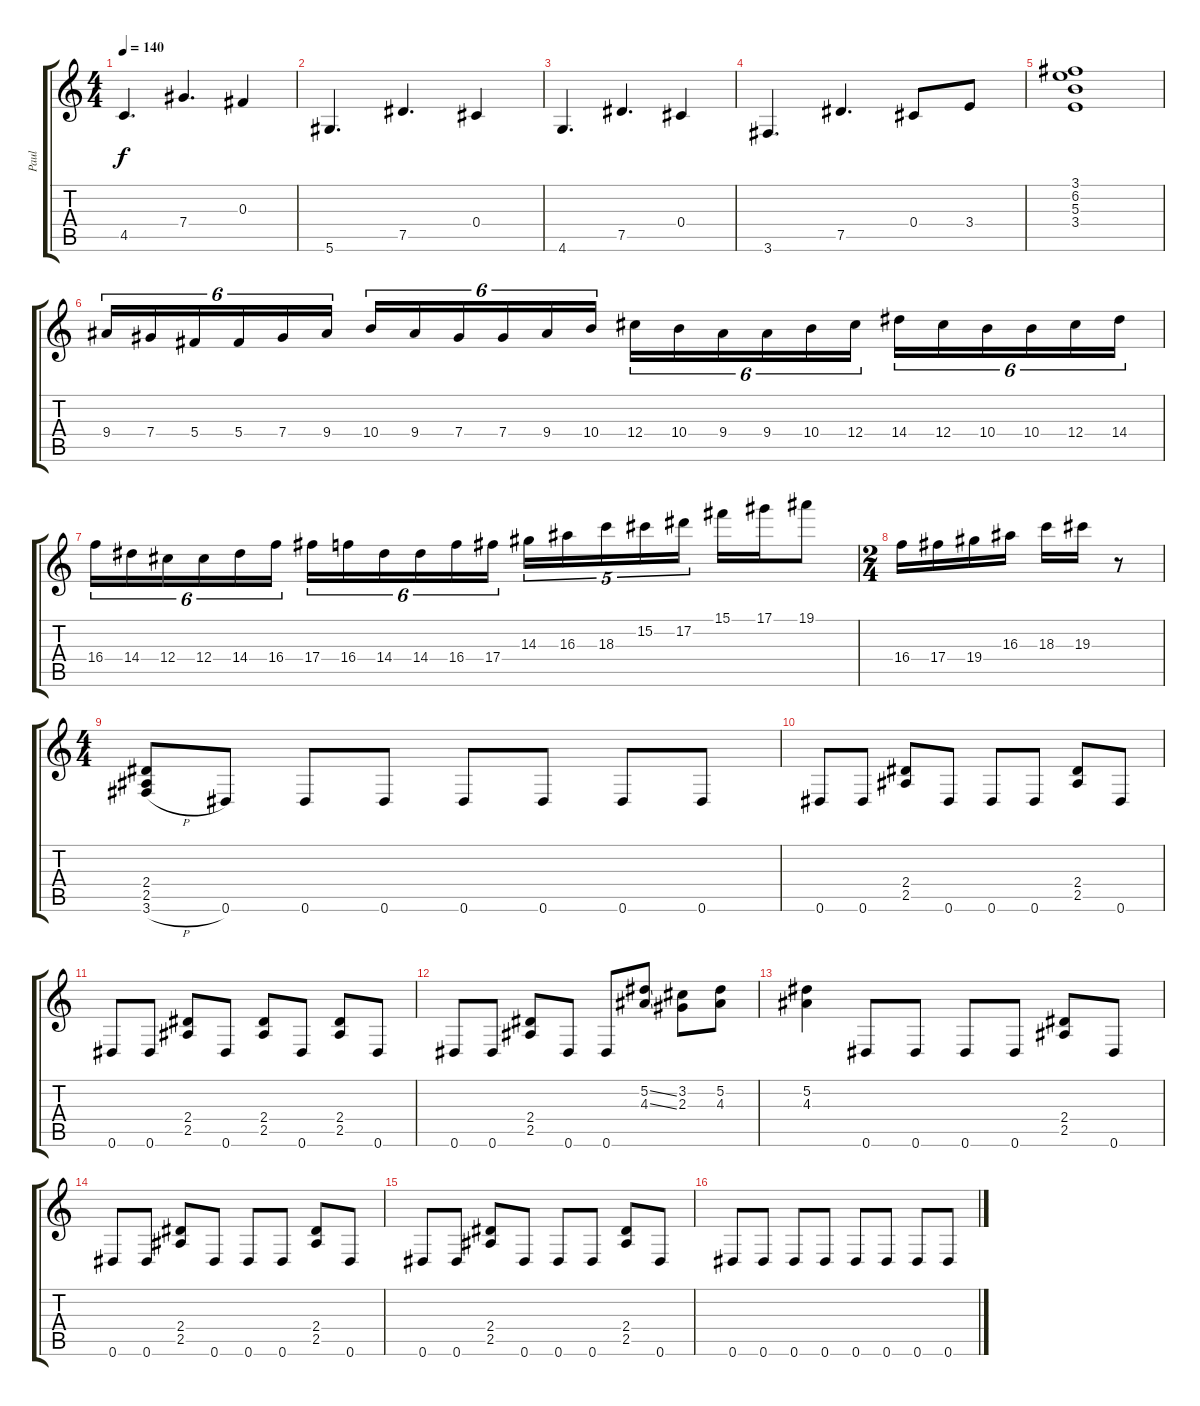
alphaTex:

\track ("Paul" "Paul") {instrument distortionguitar}
\staff {score tabs}
\tuning (Eb4 Bb3 Gb3 Db3 Ab2 Eb2) {hide}
\ts (4 4)
\tempo 140
\clef g2
\ks c
4.5.4{d dy f} 7.4.4{d} 0.3.4 |
5.6.4{d} 7.5.4{d} 0.4.4 |
4.6.4{d} 7.5.4{d} 0.4.4 |
3.6.4{d} 7.5.4{d} 0.4.8 3.4.8 |
(3.1 6.2 5.3 3.4).1 |
9.4.16{tu (6 4)} 7.4.16{tu (6 4)} 5.4.16{tu (6 4)} 5.4.16{tu (6 4)} 7.4.16{tu (6 4)} 9.4.16{tu (6 4)} 10.4.16{tu (6 4)} 9.4.16{tu (6 4)} 7.4.16{tu (6 4)} 7.4.16{tu (6 4)} 9.4.16{tu (6 4)} 10.4.16{tu (6 4)} 12.4.16{tu (6 4)} 10.4.16{tu (6 4)} 9.4.16{tu (6 4)} 9.4.16{tu (6 4)} 10.4.16{tu (6 4)} 12.4.16{tu (6 4)} 14.4.16{tu (6 4)} 12.4.16{tu (6 4)} 10.4.16{tu (6 4)} 10.4.16{tu (6 4)} 12.4.16{tu (6 4)} 14.4.16{tu (6 4)} |
16.4.16{tu (6 4)} 14.4.16{tu (6 4)} 12.4.16{tu (6 4)} 12.4.16{tu (6 4)} 14.4.16{tu (6 4)} 16.4.16{tu (6 4)} 17.4.16{tu (6 4)} 16.4.16{tu (6 4)} 14.4.16{tu (6 4)} 14.4.16{tu (6 4)} 16.4.16{tu (6 4)} 17.4.16{tu (6 4)} 14.3.16{tu (5 4)} 16.3.16{tu (5 4)} 18.3.16{tu (5 4)} 15.2.16{tu (5 4)} 17.2.16{tu (5 4)} 15.1.16 17.1.16 19.1.8 |
\ts (2 4)
16.4.16 17.4.16 19.4.16 16.3.16 18.3.16 19.3.16 r.8 |
\ts (4 4)
(2.4 2.5 3.6{h}).8 0.6.8 0.6.8 0.6.8 0.6.8 0.6.8 0.6.8 0.6.8 |
0.6.8 0.6.8 (2.4 2.5).8 0.6.8 0.6.8 0.6.8 (2.4 2.5).8 0.6.8 |
0.6.8 0.6.8 (2.4 2.5).8 0.6.8 (2.4 2.5).8 0.6.8 (2.4 2.5).8 0.6.8 |
0.6.8 0.6.8 (2.4 2.5).8 0.6.8 0.6.8 (5.2{ss} 4.3{ss}).8 (3.2 2.3).8 (5.2 4.3).8 |
(5.2 4.3).4 0.6.8 0.6.8 0.6.8 0.6.8 (2.4 2.5).8 0.6.8 |
0.6.8 0.6.8 (2.4 2.5).8 0.6.8 0.6.8 0.6.8 (2.4 2.5).8 0.6.8 |
0.6.8 0.6.8 (2.4 2.5).8 0.6.8 0.6.8 0.6.8 (2.4 2.5).8 0.6.8 |
0.6.8 0.6.8 0.6.8 0.6.8 0.6.8 0.6.8 0.6.8 0.6.8
